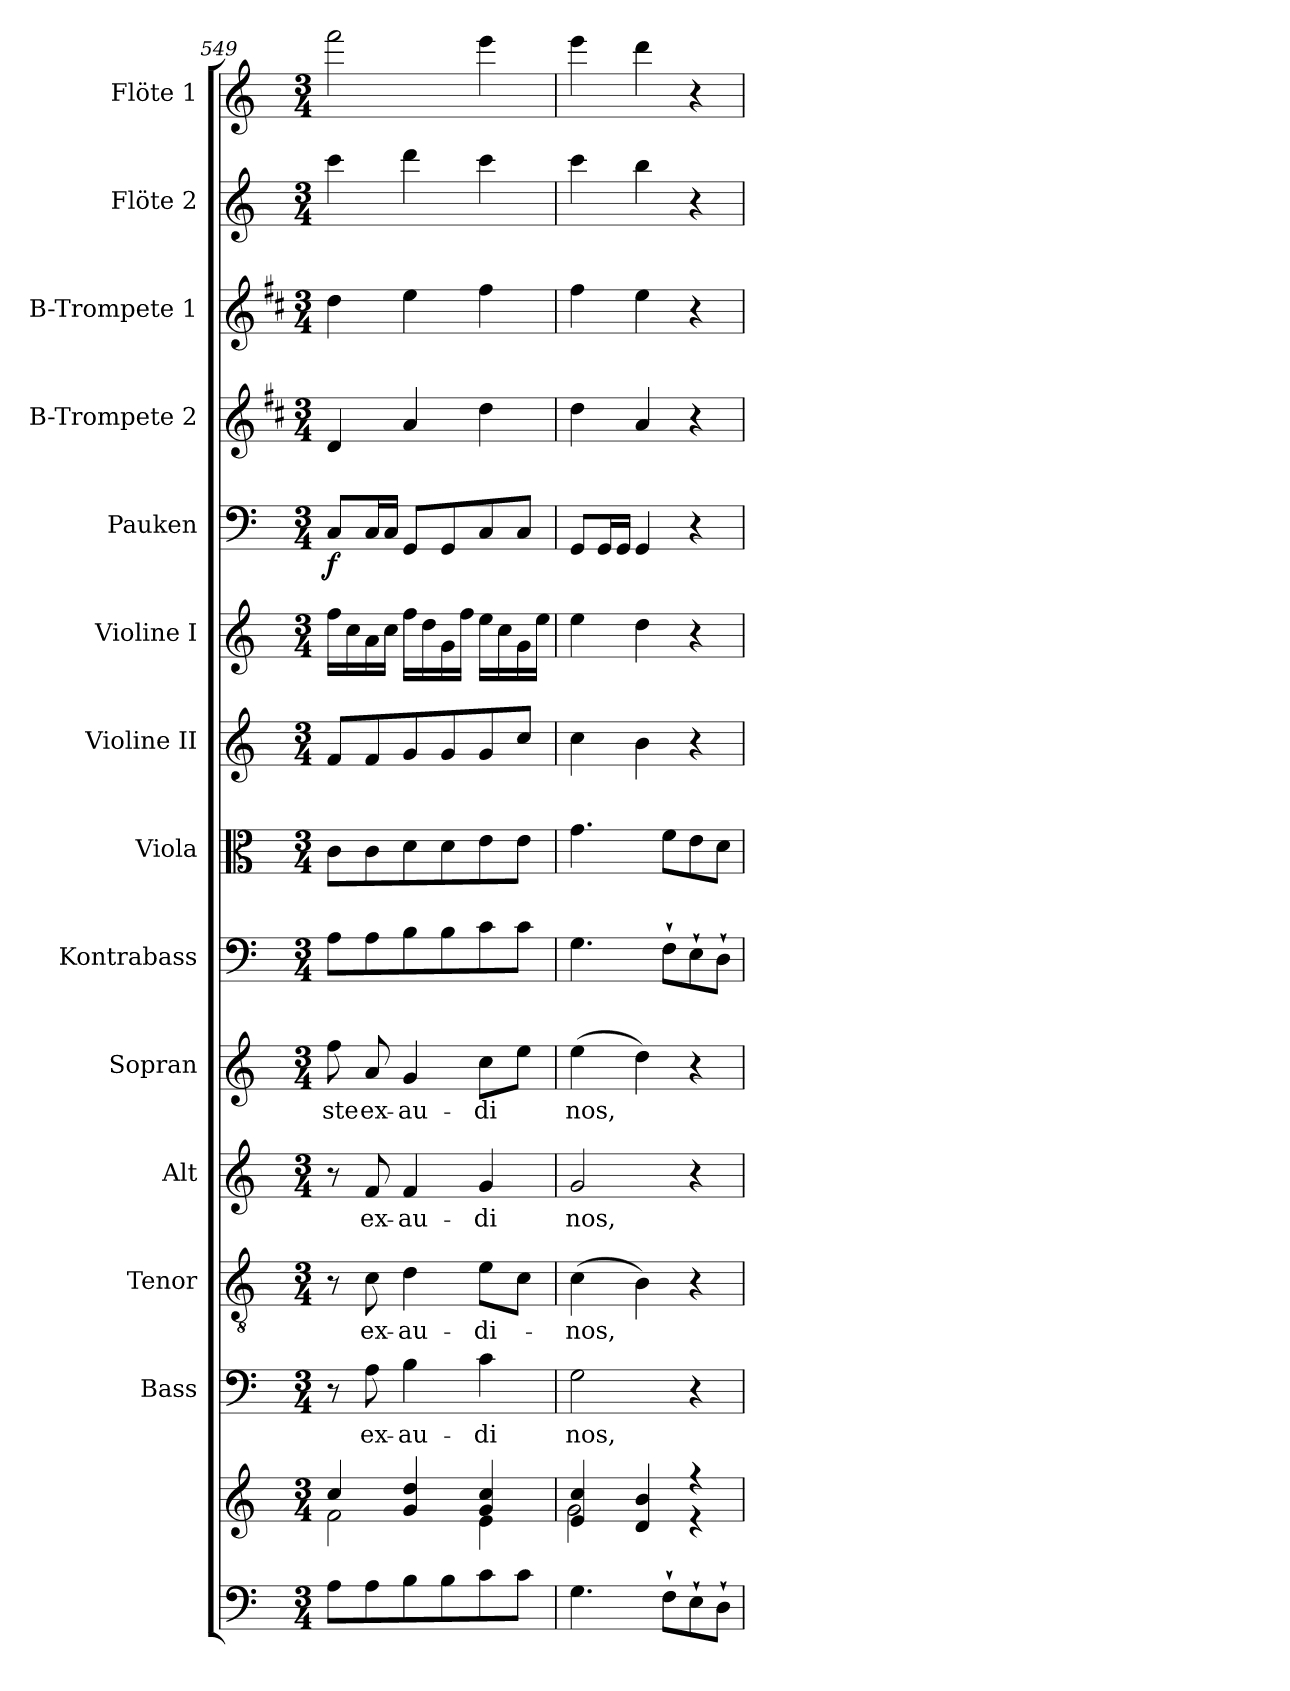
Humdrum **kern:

**kern	**kern	**kern	**text	**kern	**text	**kern	**text	**kern	**text	**kern	**kern	**kern	**kern	**kern	**dynam	**kern	**kern	**kern	**kern
*part14	*part14	*part13	*part13	*part12	*part12	*part11	*part11	*part10	*part10	*part9	*part8	*part7	*part6	*part5	*part5	*part4	*part3	*part2	*part1
*staff15	*staff14	*staff13	*staff13	*staff12	*staff12	*staff11	*staff11	*staff10	*staff10	*staff9	*staff8	*staff7	*staff6	*staff5	*staff5	*staff4	*staff3	*staff2	*staff1
*	*	*I"Bass	*	*I"Tenor	*	*I"Alt	*	*I"Sopran	*	*I"Kontrabass	*I"Viola	*I"Violine II	*I"Violine I	*I"Pauken	*	*I"B-Trompete 2	*I"B-Trompete 1	*I"Flöte 2	*I"Flöte 1
*	*	*I'B.	*	*I'T.	*	*I'A.	*	*I'S.	*	*I'Kb.	*I'Vla.	*I'Vl. II	*I'Vl. I	*I'Pk.	*	*I'B Trp. 2	*I'B Trp. 1	*I'Fl. 2	*I'Fl. 1
*clefF4	*clefG2	*clefF4	*	*clefGv2	*	*clefG2	*	*clefG2	*	*clefF4	*clefC3	*clefG2	*clefG2	*clefF4	*	*clefG2	*clefG2	*clefG2	*clefG2
*	*	*	*	*	*	*	*	*	*	*ITrd7c12	*	*	*	*	*	*ITrd1c2	*ITrd1c2	*	*
*k[]	*k[]	*k[]	*	*k[]	*	*k[]	*	*k[]	*	*k[]	*k[]	*k[]	*k[]	*k[]	*	*k[]	*k[]	*k[]	*k[]
*C:	*C:	*C:	*	*C:	*	*C:	*	*C:	*	*C:	*C:	*C:	*C:	*C:	*	*C:	*C:	*C:	*C:
*M3/4	*M3/4	*M3/4	*	*M3/4	*	*M3/4	*	*M3/4	*	*M3/4	*M3/4	*M3/4	*M3/4	*M3/4	*	*M3/4	*M3/4	*M3/4	*M3/4
=549	=549	=549	=549	=549	=549	=549	=549	=549	=549	=549	=549	=549	=549	=549	=549	=549	=549	=549	=549
*	*^	*	*	*	*	*	*	*	*	*	*	*	*	*	*	*	*	*	*
!	!	!	!	!	!	!	!	!	!	!LO:LY:b	!	!	!	!	!	!LO:DY:b	!	!	!	!
8A\L	4cc/	2f\	8r	.	8r	.	8r	.	8ff\	-ste	8AA\L	8c\L	8f/L	16ff\LL	8C/L	f	4c/	4cc\	4ccc\	2fff\
.	.	.	.	.	.	.	.	.	.	.	.	.	.	16cc\	.	.	.	.	.	.
!	!	!	!	!LO:LY:b	!	!LO:LY:b	!	!LO:LY:b	!	!LO:LY:b	!	!	!	!	!	!	!	!	!	!
8A\	.	.	8A\	ex-	8c\	ex-	8f/	ex-	8a/	ex-	8AA\	8c\	8f/	16a\	16C/L	.	.	.	.	.
.	.	.	.	.	.	.	.	.	.	.	.	.	.	16cc\JJ	16C/JJ	.	.	.	.	.
!	!	!	!	!LO:LY:b	!	!LO:LY:b	!	!LO:LY:b	!	!LO:LY:b	!	!	!	!	!	!	!	!	!	!
8B\	4g/ 4dd/	.	4B\	-au-	4d\	-au-	4f/	-au-	4g/	-au-	8BB\	8d\	8g/	16ff\LL	8GG/L	.	4g/	4dd\	4ddd\	.
.	.	.	.	.	.	.	.	.	.	.	.	.	.	16dd\	.	.	.	.	.	.
8B\	.	.	.	.	.	.	.	.	.	.	8BB\	8d\	8g/	16g\	8GG/	.	.	.	.	.
.	.	.	.	.	.	.	.	.	.	.	.	.	.	16ff\JJ	.	.	.	.	.	.
!	!	!	!	!LO:LY:b	!	!LO:LY:b	!	!LO:LY:b	!	!LO:LY:b	!	!	!	!	!	!	!	!	!	!
8c\	4g/ 4cc/	4e\	4c\	-di	8e\L	-di-	4g/	-di	8cc\L	-di	8C\	8e\	8g/	16ee\LL	8C/	.	4cc\	4ee\	4ccc\	4eee\
.	.	.	.	.	.	.	.	.	.	.	.	.	.	16cc\	.	.	.	.	.	.
8c\J	.	.	.	.	8c\J	.	.	.	8ee\J	.	8C\J	8e\J	8cc/J	16g\	8C/J	.	.	.	.	.
.	.	.	.	.	.	.	.	.	.	.	.	.	.	16ee\JJ	.	.	.	.	.	.
=550	=550	=550	=550	=550	=550	=550	=550	=550	=550	=550	=550	=550	=550	=550	=550	=550	=550	=550	=550	=550
!	!	!	!	!LO:LY:b	!	!LO:LY:b	!	!LO:LY:b	!	!LO:LY:b	!	!	!	!	!	!	!	!	!	!
4.G\	4e/ 4cc/	2g\	2G\	nos,	(>4c\	-nos,	2g/	nos,	(>4ee\	nos,	4.GG\	4.g\	4cc\	4ee\	8GG/L	.	4cc\	4ee\	4ccc\	4eee\
.	.	.	.	.	.	.	.	.	.	.	.	.	.	.	16GG/L	.	.	.	.	.
.	.	.	.	.	.	.	.	.	.	.	.	.	.	.	16GG/JJ	.	.	.	.	.
.	4d/ 4b/	.	.	.	4B\)	.	.	.	4dd\)	.	.	.	4b\	4dd\	4GG/	.	4g/	4dd\	4bb\	4ddd\
8F`>\L	.	.	.	.	.	.	.	.	.	.	8FF`>\L	8f\L	.	.	.	.	.	.	.	.
8E`>\	4r	4r	4r	.	4r	.	4r	.	4r	.	8EE`>\	8e\	4r	4r	4r	.	4r	4r	4r	4r
8D`>\J	.	.	.	.	.	.	.	.	.	.	8DD`>\J	8d\J	.	.	.	.	.	.	.	.
*	*v	*v	*	*	*	*	*	*	*	*	*	*	*	*	*	*	*	*	*	*
=	=	=	=	=	=	=	=	=	=	=	=	=	=	=	=	=	=	=	=
*-	*-	*-	*-	*-	*-	*-	*-	*-	*-	*-	*-	*-	*-	*-	*-	*-	*-	*-	*-
